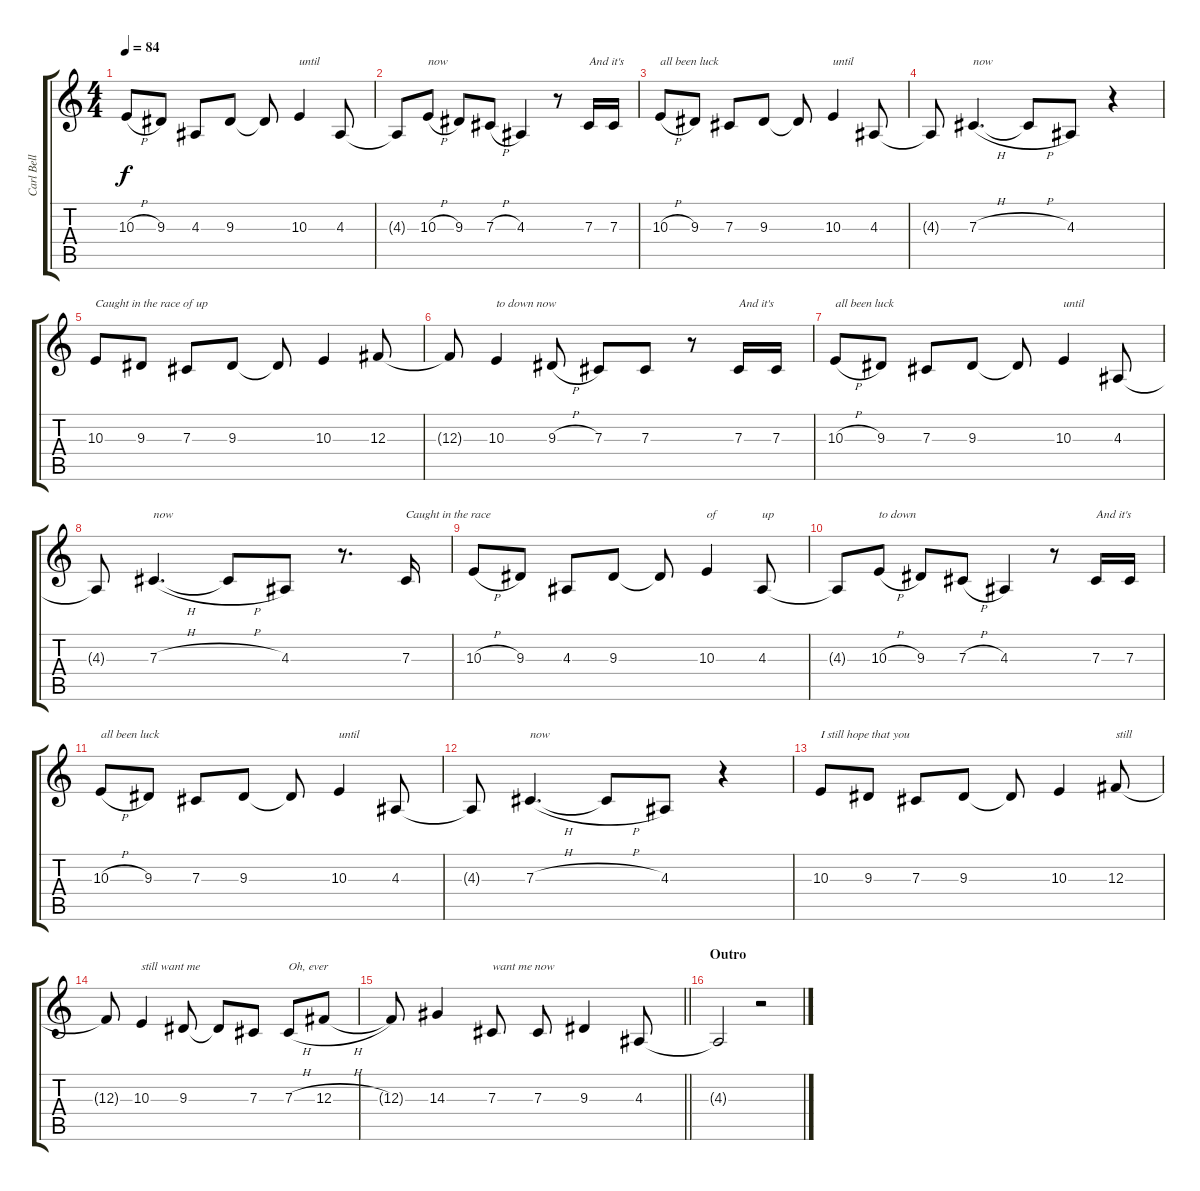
\track ("Carl Bell (Backing Vocals)" "Carl Bell ") {instrument violin}
\staff {score tabs}
\tuning (Eb4 Bb3 Gb3 Db3 Ab2 Eb2) {hide}
\ts (4 4)
\tempo 84
\clef g2
\ks c
10.3{h}.8{dy f} 9.3.8 4.3.8 9.3.8 9.3{t}.8 10.3.4{txt "until"} 4.3.8 |
4.3{t}.8 10.3{h}.8{txt "now"} 9.3.8 7.3{h}.8 4.3.4 r.8 7.3.16{txt "And it's"} 7.3.16 |
10.3{h}.8{txt "all been luck"} 9.3.8 7.3.8 9.3.8 9.3{t}.8 10.3.4{txt "until"} 4.3.8 |
4.3{t}.8 7.3{h}.4{d txt "now"} 7.3{h t}.8 4.3.8 r.4 |
10.3.8{txt "Caught in the race of up"} 9.3.8 7.3.8 9.3.8 9.3{t}.8 10.3.4 12.3.8 |
12.3{t}.8 10.3.4{txt "to down now"} 9.3{h}.8 7.3.8 7.3.8 r.8 7.3.16{txt "And it's"} 7.3.16 |
10.3{h}.8{txt "all been luck"} 9.3.8 7.3.8 9.3.8 9.3{t}.8 10.3.4{txt "until"} 4.3.8 |
4.3{t}.8 7.3{h}.4{d txt "now"} 7.3{h t}.8 4.3.8 r.8{d} 7.3.16{txt "Caught in the race"} |
10.3{h}.8 9.3.8 4.3.8 9.3.8 9.3{t}.8 10.3.4{txt "of"} 4.3.8{txt "up"} |
4.3{t}.8 10.3{h}.8{txt "to down"} 9.3.8 7.3{h}.8 4.3.4 r.8 7.3.16{txt "And it's"} 7.3.16 |
10.3{h}.8{txt "all been luck"} 9.3.8 7.3.8 9.3.8 9.3{t}.8 10.3.4{txt "until"} 4.3.8 |
4.3{t}.8 7.3{h}.4{d txt "now"} 7.3{h t}.8 4.3.8 r.4 |
10.3.8{txt "I still hope that you"} 9.3.8 7.3.8 9.3.8 9.3{t}.8 10.3.4 12.3.8{txt "still"} |
12.3{t}.8 10.3.4{txt "still want me"} 9.3.8 9.3{t}.8 7.3.8 7.3{h}.8{txt "Oh, ever"} 12.3{h}.8 |
\barLineRight lightlight
12.3{t}.8 14.3.4 7.3.8{txt "want me now"} 7.3.8 9.3.4 4.3.8 |
\section ("" "Outro")
4.3{t}.2 r.2
